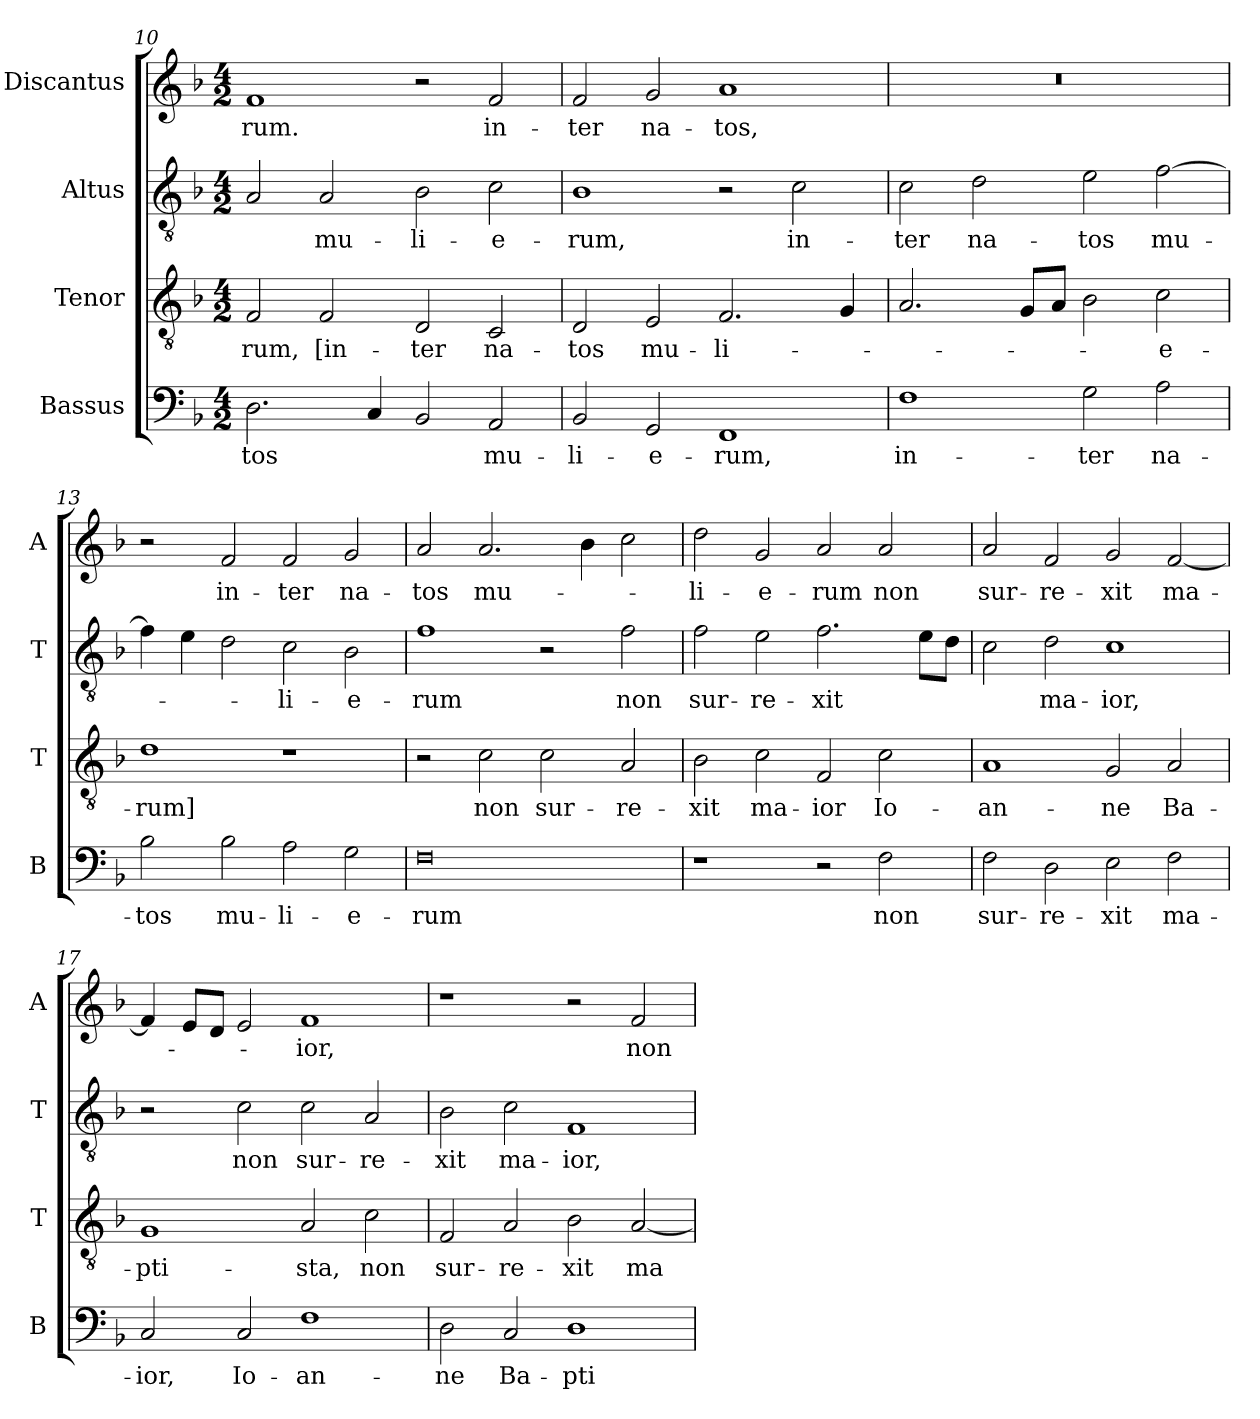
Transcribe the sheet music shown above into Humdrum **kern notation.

**kern	**text	**kern	**text	**kern	**text	**kern	**text
*part4	*part4	*part3	*part3	*part2	*part2	*part1	*part1
*staff4	*staff4	*staff3	*staff3	*staff2	*staff2	*staff1	*staff1
*I"Bassus	*	*I"Tenor	*	*I"Altus	*	*I"Discantus	*
*I'B	*	*I'T	*	*I'T	*	*I'A	*
*clefF4	*	*clefGv2	*	*clefGv2	*	*clefG2	*
*	*	*ITrd7c12	*	*ITrd7c12	*	*	*
*k[b-]	*	*k[b-]	*	*k[b-]	*	*k[b-]	*
*F:	*	*F:	*	*F:	*	*F:	*
*M4/2	*	*M4/2	*	*M4/2	*	*M4/2	*
=10	=10	=10	=10	=10	=10	=10	=10
!	!LO:LY:b	!	!LO:LY:b	!	!	!	!LO:LY:b
2.D\	-tos	2FF/	-rum,	2AA/	.	1f	-rum.
!	!	!	!LO:LY:b	!	!LO:LY:b	!	!
.	.	2FF/	[in-	2AA/	mu-	.	.
4C/	.	.	.	.	.	.	.
!	!	!	!LO:LY:b	!	!LO:LY:b	!	!
2BB-/	.	2DD/	-ter	2BB-\	-li-	2r	.
!	!LO:LY:b	!	!LO:LY:b	!	!LO:LY:b	!	!LO:LY:b
2AA/	mu-	2CC/	na-	2C\	-e-	2f/	in-
!!LO:LB:g=z
=11	=11	=11	=11	=11	=11	=11	=11
!	!LO:LY:b	!	!LO:LY:b	!	!LO:LY:b	!	!LO:LY:b
2BB-/	-li-	2DD/	-tos	1BB-	-rum,	2f/	-ter
!	!LO:LY:b	!	!LO:LY:b	!	!	!	!LO:LY:b
2GG/	-e-	2EE/	mu-	.	.	2g/	na-
!	!LO:LY:b	!	!LO:LY:b	!	!	!	!LO:LY:b
1FF	-rum,	2.FF/	-li-	2r	.	1a	-tos,
!	!	!	!	!	!LO:LY:b	!	!
.	.	.	.	2C\	in-	.	.
.	.	4GG/	.	.	.	.	.
=12	=12	=12	=12	=12	=12	=12	=12
!	!LO:LY:b	!	!	!	!LO:LY:b	!LO:N:vis=1	!
1F	in-	2.AA/	.	2C\	-ter	0r	.
!	!	!	!	!	!LO:LY:b	!	!
.	.	.	.	2D\	na-	.	.
.	.	8GG/L	.	.	.	.	.
.	.	8AA/J	.	.	.	.	.
!	!LO:LY:b	!	!	!	!LO:LY:b	!	!
2G\	-ter	2BB-\	.	2E\	-tos	.	.
!	!LO:LY:b	!	!LO:LY:b	!	!LO:LY:b	!	!
2A\	na-	2C\	-e-	[>2F\	mu-	.	.
=13	=13	=13	=13	=13	=13	=13	=13
!	!LO:LY:b	!	!LO:LY:b	!	!	!	!
2B-\	-tos	1D	-rum]	4F\]	.	2r	.
.	.	.	.	4E\	.	.	.
!	!LO:LY:b	!	!	!	!	!	!LO:LY:b
2B-\	mu-	.	.	2D\	.	2f/	in-
!	!LO:LY:b	!	!	!	!LO:LY:b	!	!LO:LY:b
2A\	-li-	1r	.	2C\	-li-	2f/	-ter
!	!LO:LY:b	!	!	!	!LO:LY:b	!	!LO:LY:b
2G\	-e-	.	.	2BB-\	-e-	2g/	na-
=14	=14	=14	=14	=14	=14	=14	=14
!	!LO:LY:b	!	!	!	!LO:LY:b	!	!LO:LY:b
0F	-rum	2r	.	1F	-rum	2a/	-tos
!	!	!	!LO:LY:b	!	!	!	!LO:LY:b
.	.	2C\	non	.	.	2.a/	mu-
!	!	!	!LO:LY:b	!	!	!	!
.	.	2C\	sur-	2r	.	.	.
.	.	.	.	.	.	4b-\	.
!	!	!	!LO:LY:b	!	!LO:LY:b	!	!
.	.	2AA/	-re-	2F\	non	2cc\	.
=15	=15	=15	=15	=15	=15	=15	=15
!	!	!	!LO:LY:b	!	!LO:LY:b	!	!LO:LY:b
1r	.	2BB-\	-xit	2F\	sur-	2dd\	-li-
!	!	!	!LO:LY:b	!	!LO:LY:b	!	!LO:LY:b
.	.	2C\	ma-	2E\	-re-	2g/	-e-
!	!	!	!LO:LY:b	!	!LO:LY:b	!	!LO:LY:b
2r	.	2FF/	-ior	2.F\	-xit	2a/	-rum
!	!LO:LY:b	!	!LO:LY:b	!	!	!	!LO:LY:b
2F\	non	2C\	Io-	.	.	2a/	non
.	.	.	.	8E\L	.	.	.
.	.	.	.	8D\J	.	.	.
!!LO:PB:g=z
=16	=16	=16	=16	=16	=16	=16	=16
!	!LO:LY:b	!	!LO:LY:b	!	!	!	!LO:LY:b
2F\	sur-	1AA	-an-	2C\	.	2a/	sur-
!	!LO:LY:b	!	!	!	!LO:LY:b	!	!LO:LY:b
2D\	-re-	.	.	2D\	ma-	2f/	-re-
!	!LO:LY:b	!	!LO:LY:b	!	!LO:LY:b	!	!LO:LY:b
2E\	-xit	2GG/	-ne	1C	-ior,	2g/	-xit
!	!LO:LY:b	!	!LO:LY:b	!	!	!	!LO:LY:b
2F\	ma-	2AA/	Ba-	.	.	[<2f/	ma-
=17	=17	=17	=17	=17	=17	=17	=17
!	!LO:LY:b	!	!LO:LY:b	!	!	!	!
2C/	-ior,	1GG	-pti-	2r	.	4f/]	.
.	.	.	.	.	.	8e/L	.
.	.	.	.	.	.	8d/J	.
!	!LO:LY:b	!	!	!	!LO:LY:b	!	!
2C/	Io-	.	.	2C\	non	2e/	.
!	!LO:LY:b	!	!LO:LY:b	!	!LO:LY:b	!	!LO:LY:b
1F	-an-	2AA/	-sta,	2C\	sur-	1f	-ior,
!	!	!	!LO:LY:b	!	!LO:LY:b	!	!
.	.	2C\	non	2AA/	-re-	.	.
=18	=18	=18	=18	=18	=18	=18	=18
!	!LO:LY:b	!	!LO:LY:b	!	!LO:LY:b	!	!
2D\	-ne	2FF/	sur-	2BB-\	-xit	1r	.
!	!LO:LY:b	!	!LO:LY:b	!	!LO:LY:b	!	!
2C/	Ba-	2AA/	-re-	2C\	ma-	.	.
!	!LO:LY:b	!	!LO:LY:b	!	!LO:LY:b	!	!
1D	-pti-	2BB-\	-xit	1FF	-ior,	2r	.
!	!	!	!LO:LY:b	!	!	!	!LO:LY:b
.	.	[<2AA/	ma-	.	.	2f/	non
=	=	=	=	=	=	=	=
*-	*-	*-	*-	*-	*-	*-	*-
